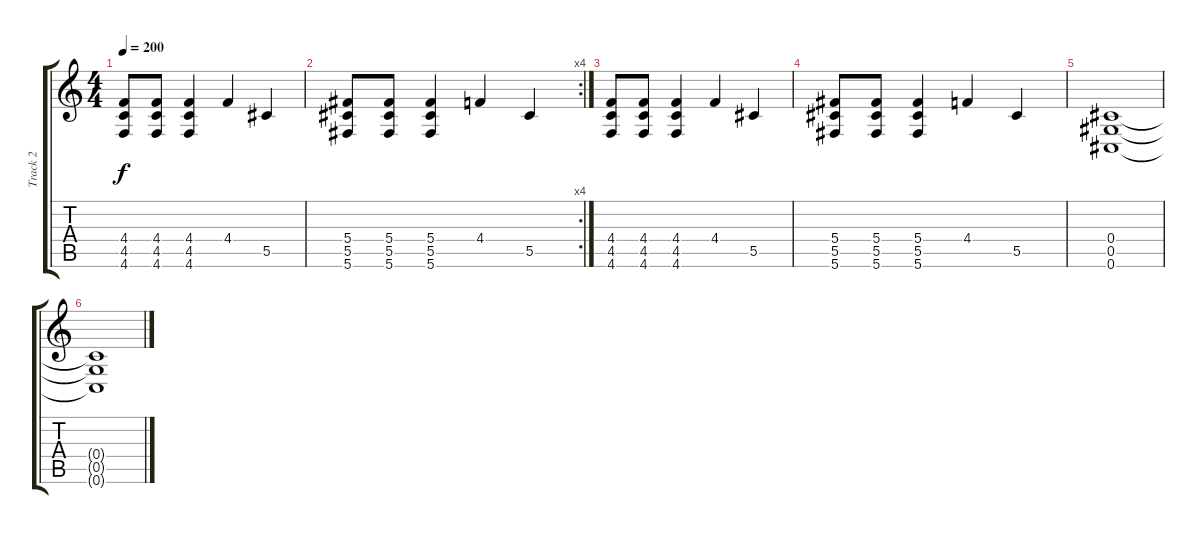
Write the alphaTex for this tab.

\track ("Track 2" "Track 2") {instrument distortionguitar}
\staff {score tabs}
\tuning (Eb4 Bb3 Gb3 Db3 Ab2 Db2) {hide}
\ts (4 4)
\tempo 200
\clef g2
\ks c
(4.4 4.5 4.6).8{dy f} (4.4 4.5 4.6).8 (4.4 4.5 4.6).4 4.4.4 5.5.4 |
\rc 4
(5.4 5.5 5.6).8 (5.4 5.5 5.6).8 (5.4 5.5 5.6).4 4.4.4 5.5.4 |
(4.4 4.5 4.6).8 (4.4 4.5 4.6).8 (4.4 4.5 4.6).4 4.4.4 5.5.4 |
(5.4 5.5 5.6).8 (5.4 5.5 5.6).8 (5.4 5.5 5.6).4 4.4.4 5.5.4 |
(0.4 0.5 0.6).1 |
(0.4{t} 0.5{t} 0.6{t}).1
